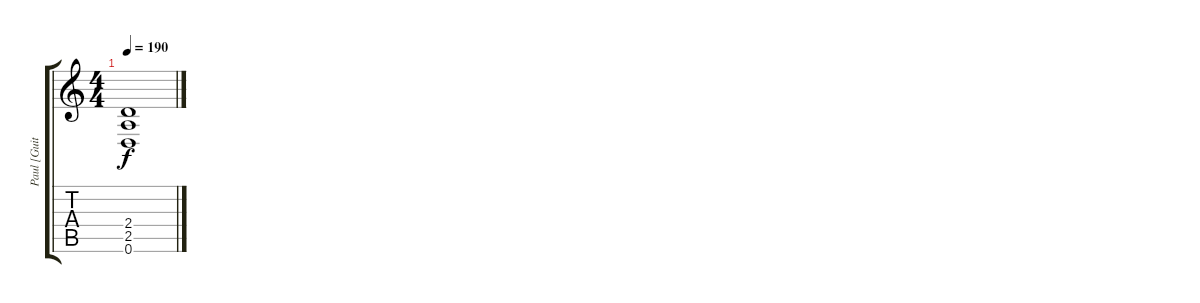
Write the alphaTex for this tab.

\track ("Paul [Guitar]" "Paul [Guit") {instrument distortionguitar}
\staff {score tabs}
\tuning (D4 A3 F3 C3 G2 D2) {hide}
\ts (4 4)
\tempo 190
\clef g2
\ks c
(2.4{t} 2.5{t} 0.6{t}).1{dy f}
